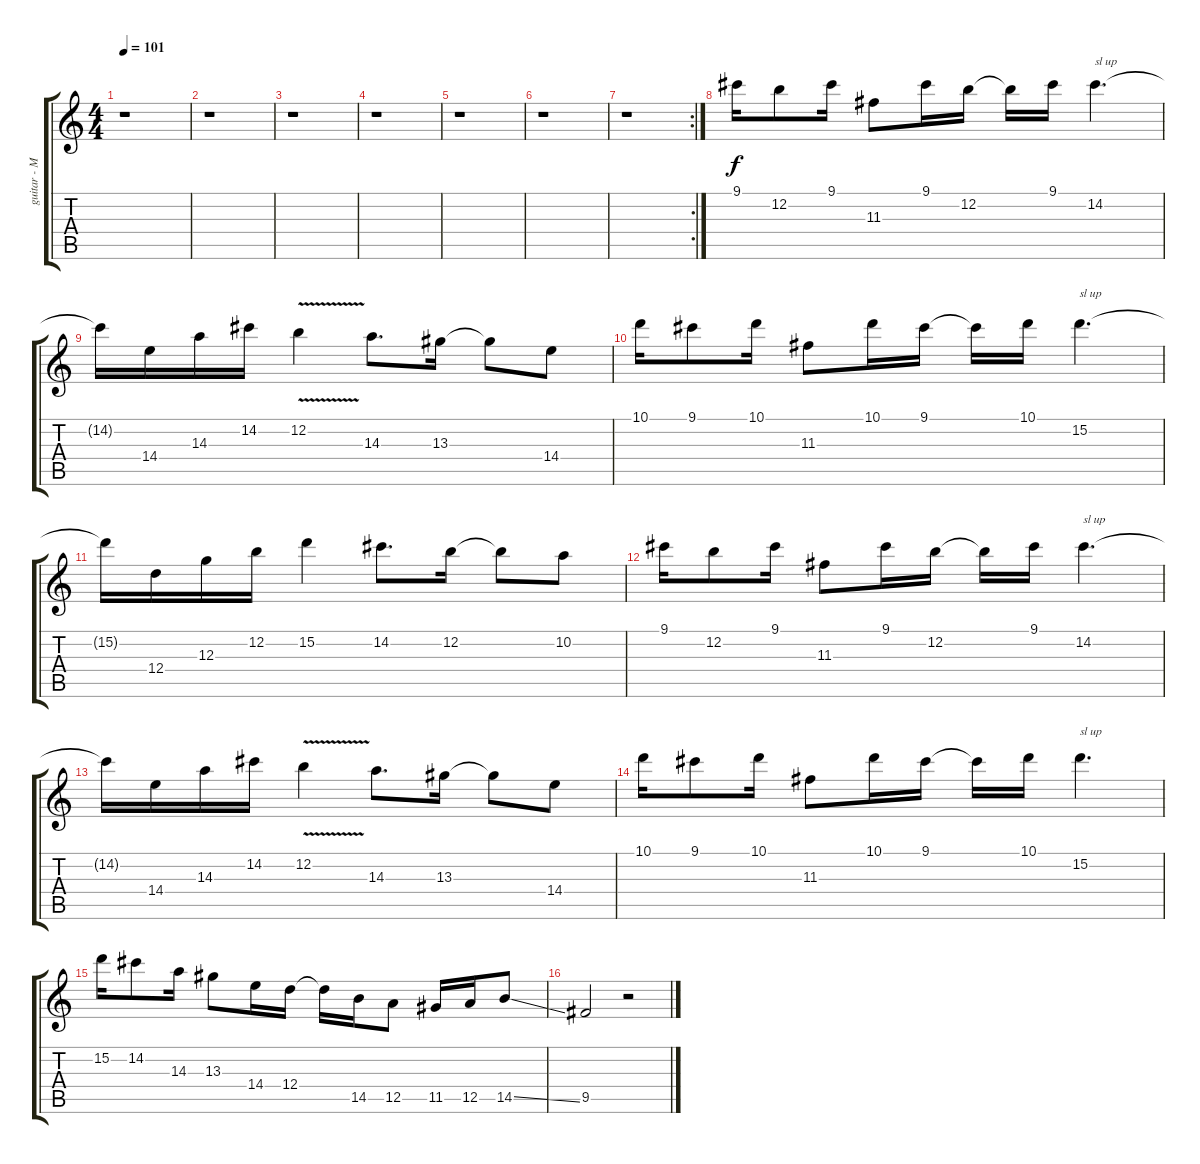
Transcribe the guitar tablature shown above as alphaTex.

\track ("guitar - Marty Friedman" "guitar - M") {instrument distortionguitar}
\staff {score tabs}
\tuning (E4 B3 G3 D3 A2 E2) {hide}
\ts (4 4)
\tempo 101
\clef g2
\ks c
r.1{dy f} |
r.1 |
r.1 |
r.1 |
r.1 |
r.1 |
\rc 2
r.1 |
9.1.16 12.2.8 9.1.16 11.3.8 9.1.16 12.2.16 12.2{t}.16 9.1.16 14.2.4{d txt "sl up"} |
14.2{t}.16 14.4.16 14.3.16 14.2.16 12.2{v}.4 14.3.8{d} 13.3.16 13.3{t}.8 14.4.8 |
10.1.16 9.1.8 10.1.16 11.3.8 10.1.16 9.1.16 9.1{t}.16 10.1.16 15.2.4{d txt "sl up"} |
15.2{t}.16 12.4.16 12.3.16 12.2.16 15.2.4 14.2.8{d} 12.2.16 12.2{t}.8 10.2.8 |
9.1.16 12.2.8 9.1.16 11.3.8 9.1.16 12.2.16 12.2{t}.16 9.1.16 14.2.4{d txt "sl up"} |
14.2{t}.16 14.4.16 14.3.16 14.2.16 12.2{v}.4 14.3.8{d} 13.3.16 13.3{t}.8 14.4.8 |
10.1.16 9.1.8 10.1.16 11.3.8 10.1.16 9.1.16 9.1{t}.16 10.1.16 15.2.4{d txt "sl up"} |
15.2.16 14.2.8 14.3.16 13.3.8 14.4.16 12.4.16 12.4{t}.16 14.5.16 12.5.8 11.5.16 12.5.16 14.5{ss}.8 |
9.5.2 r.2
